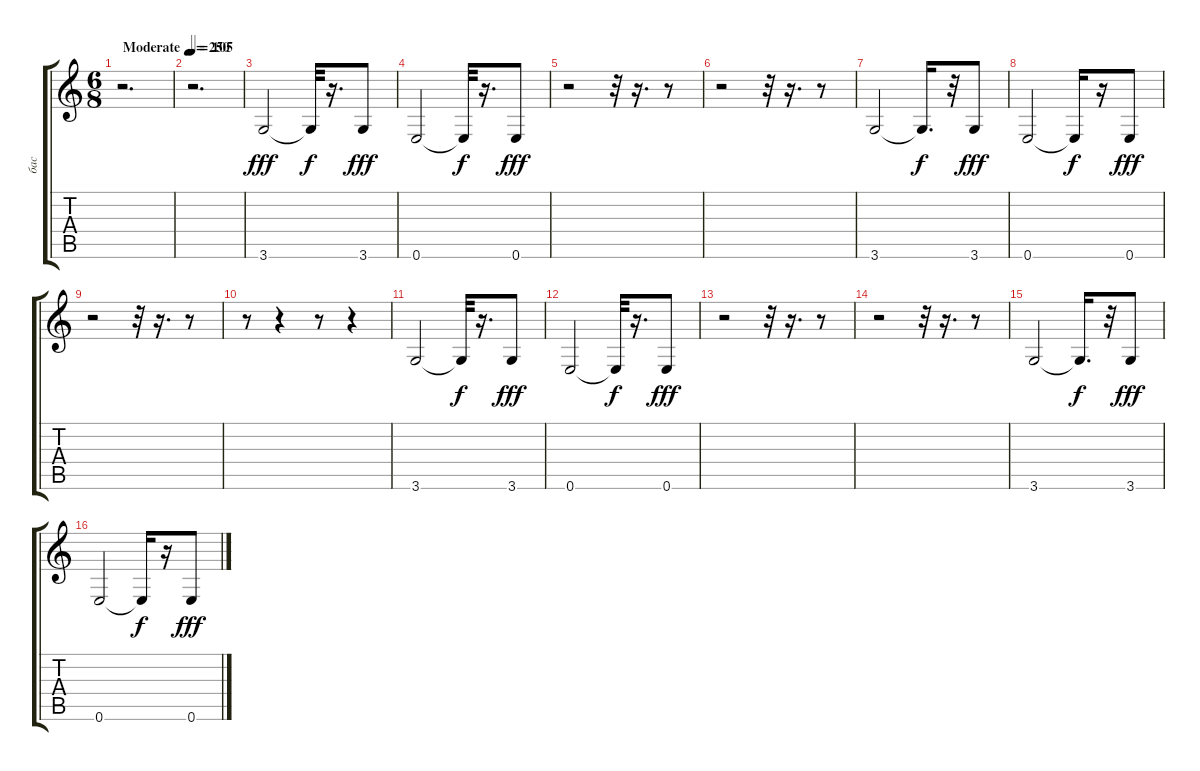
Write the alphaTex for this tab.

\track ("бас" "бас") {instrument electricguitarjazz}
\staff {score tabs}
\tuning (E4 B3 G3 D3 A2 E2) {hide}
\ts (6 8)
\tempo (250 "Moderate")
\clef g2
\ks c
r.2{d dy fff instrument electricguitarjazz} |
\tempo 105
r.2{d} |
3.6.2 3.6{t}.32{dy f} r.16{d} 3.6.8{dy fff} |
0.6.2 0.6{t}.32{dy f} r.16{d} 0.6.8{dy fff} |
r.2 r.32 r.16{d} r.8 |
r.2 r.32 r.16{d} r.8 |
3.6.2 3.6{t}.16{d dy f} r.32 3.6.8{dy fff} |
0.6.2 0.6{t}.16{dy f} r.16 0.6.8{dy fff} |
r.2 r.32 r.16{d} r.8 |
r.8 r.4 r.8 r.4 |
3.6.2 3.6{t}.32{dy f} r.16{d} 3.6.8{dy fff} |
0.6.2 0.6{t}.32{dy f} r.16{d} 0.6.8{dy fff} |
r.2 r.32 r.16{d} r.8 |
r.2 r.32 r.16{d} r.8 |
3.6.2 3.6{t}.16{d dy f} r.32 3.6.8{dy fff} |
0.6.2 0.6{t}.16{dy f} r.16 0.6.8{dy fff}
